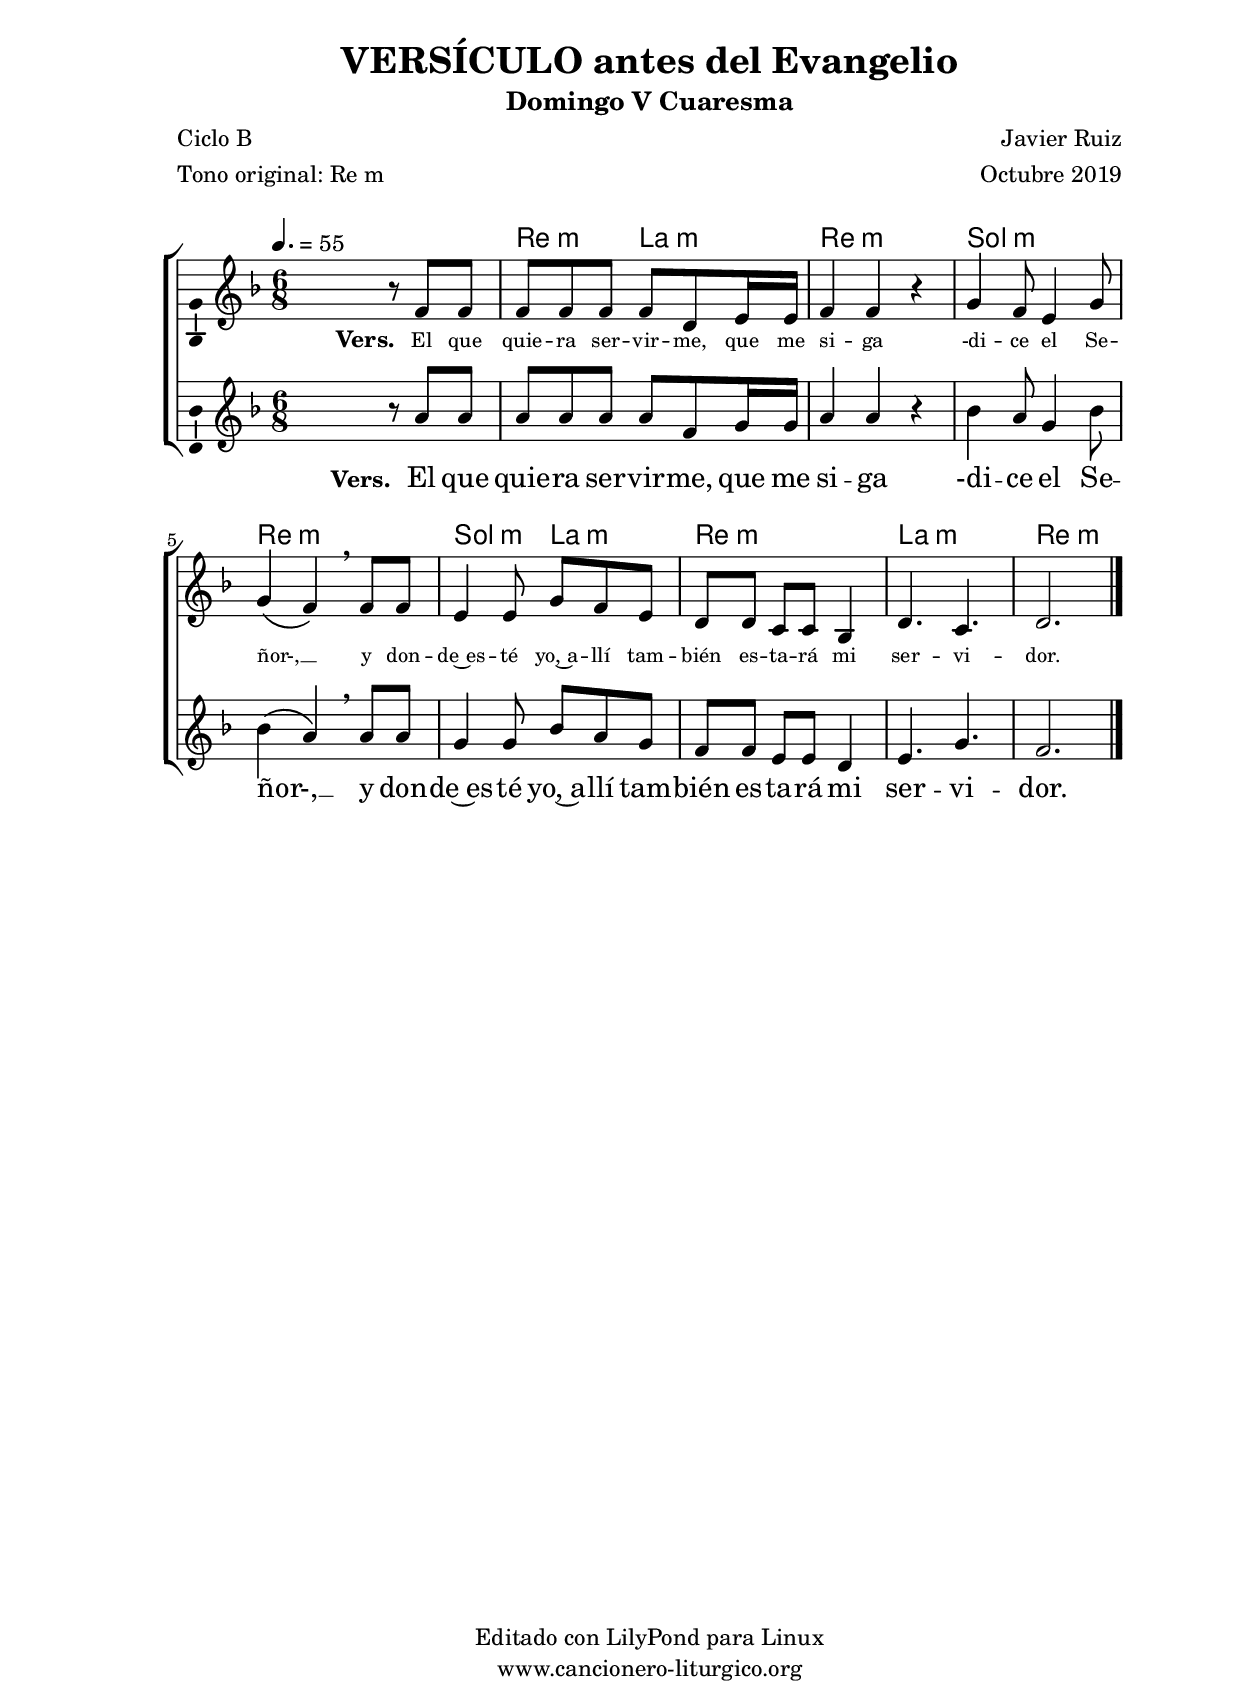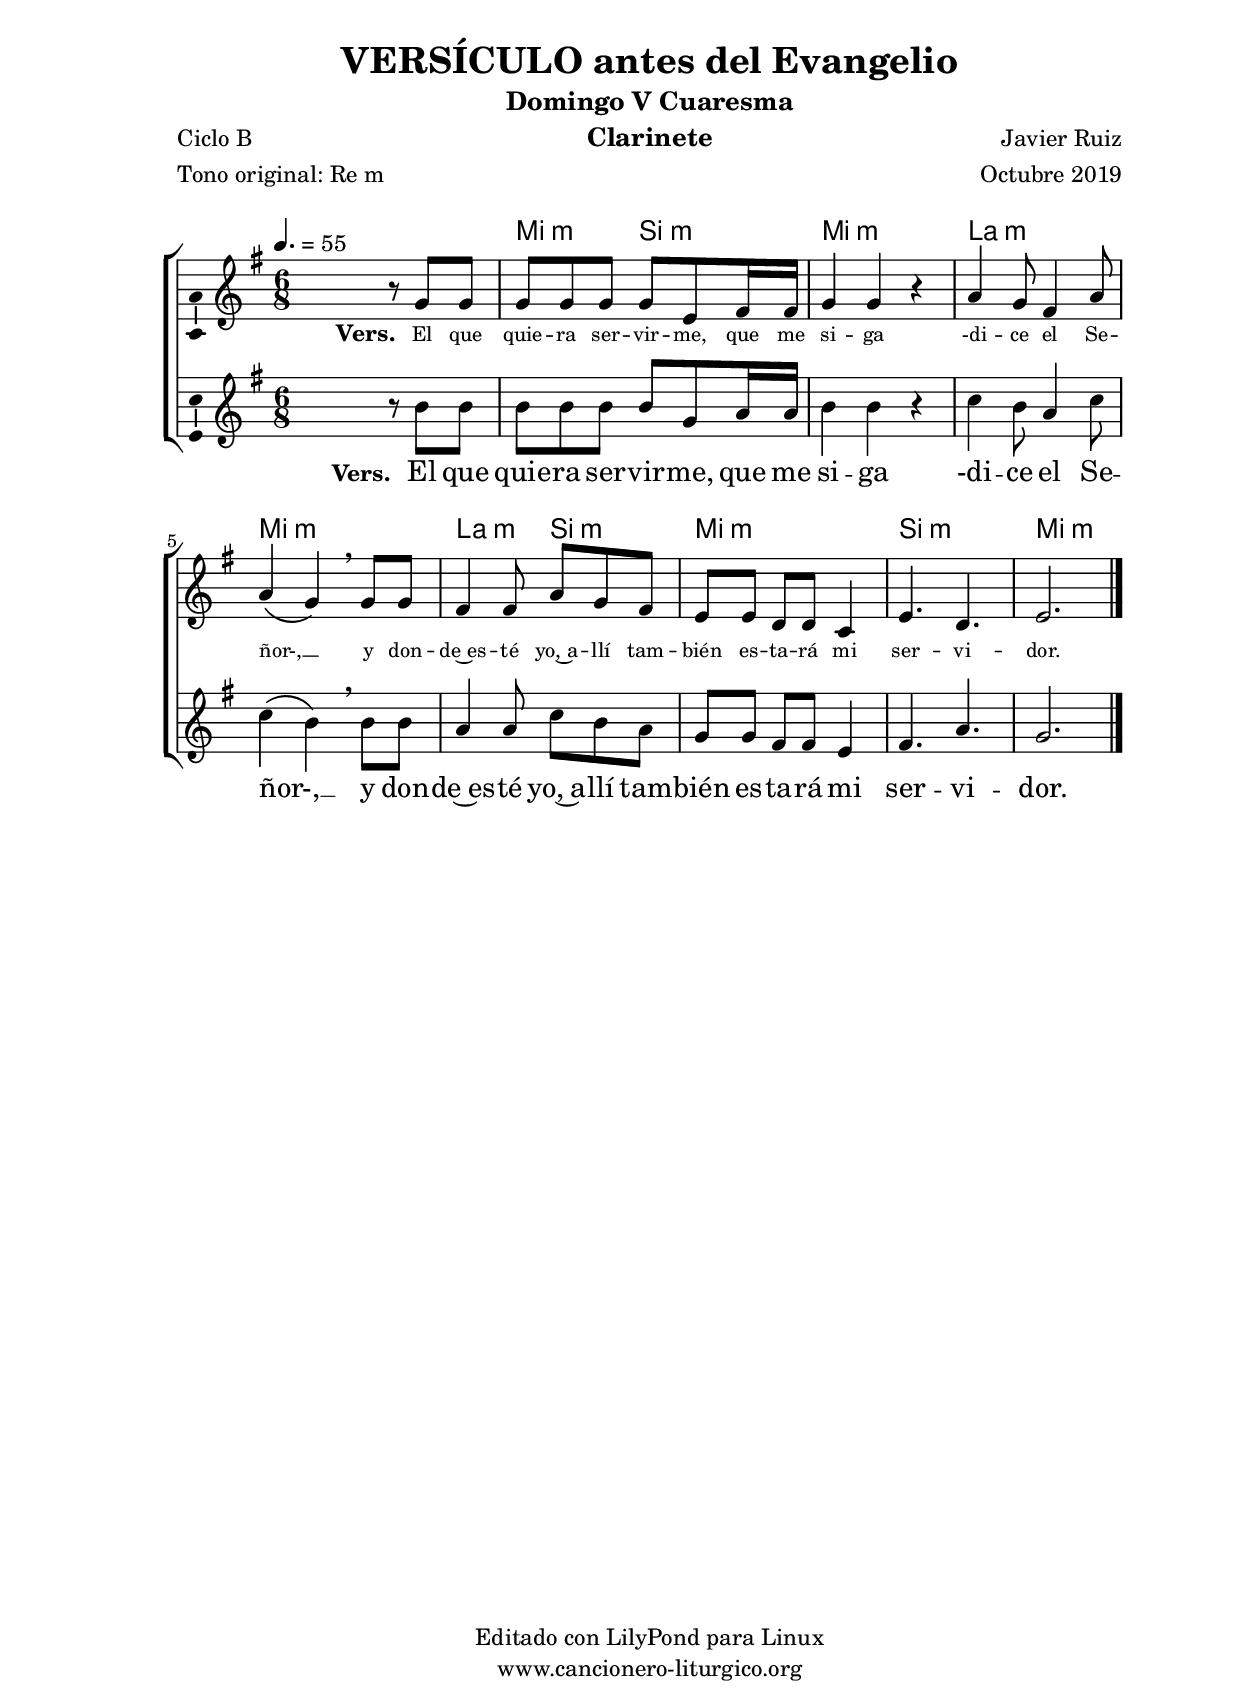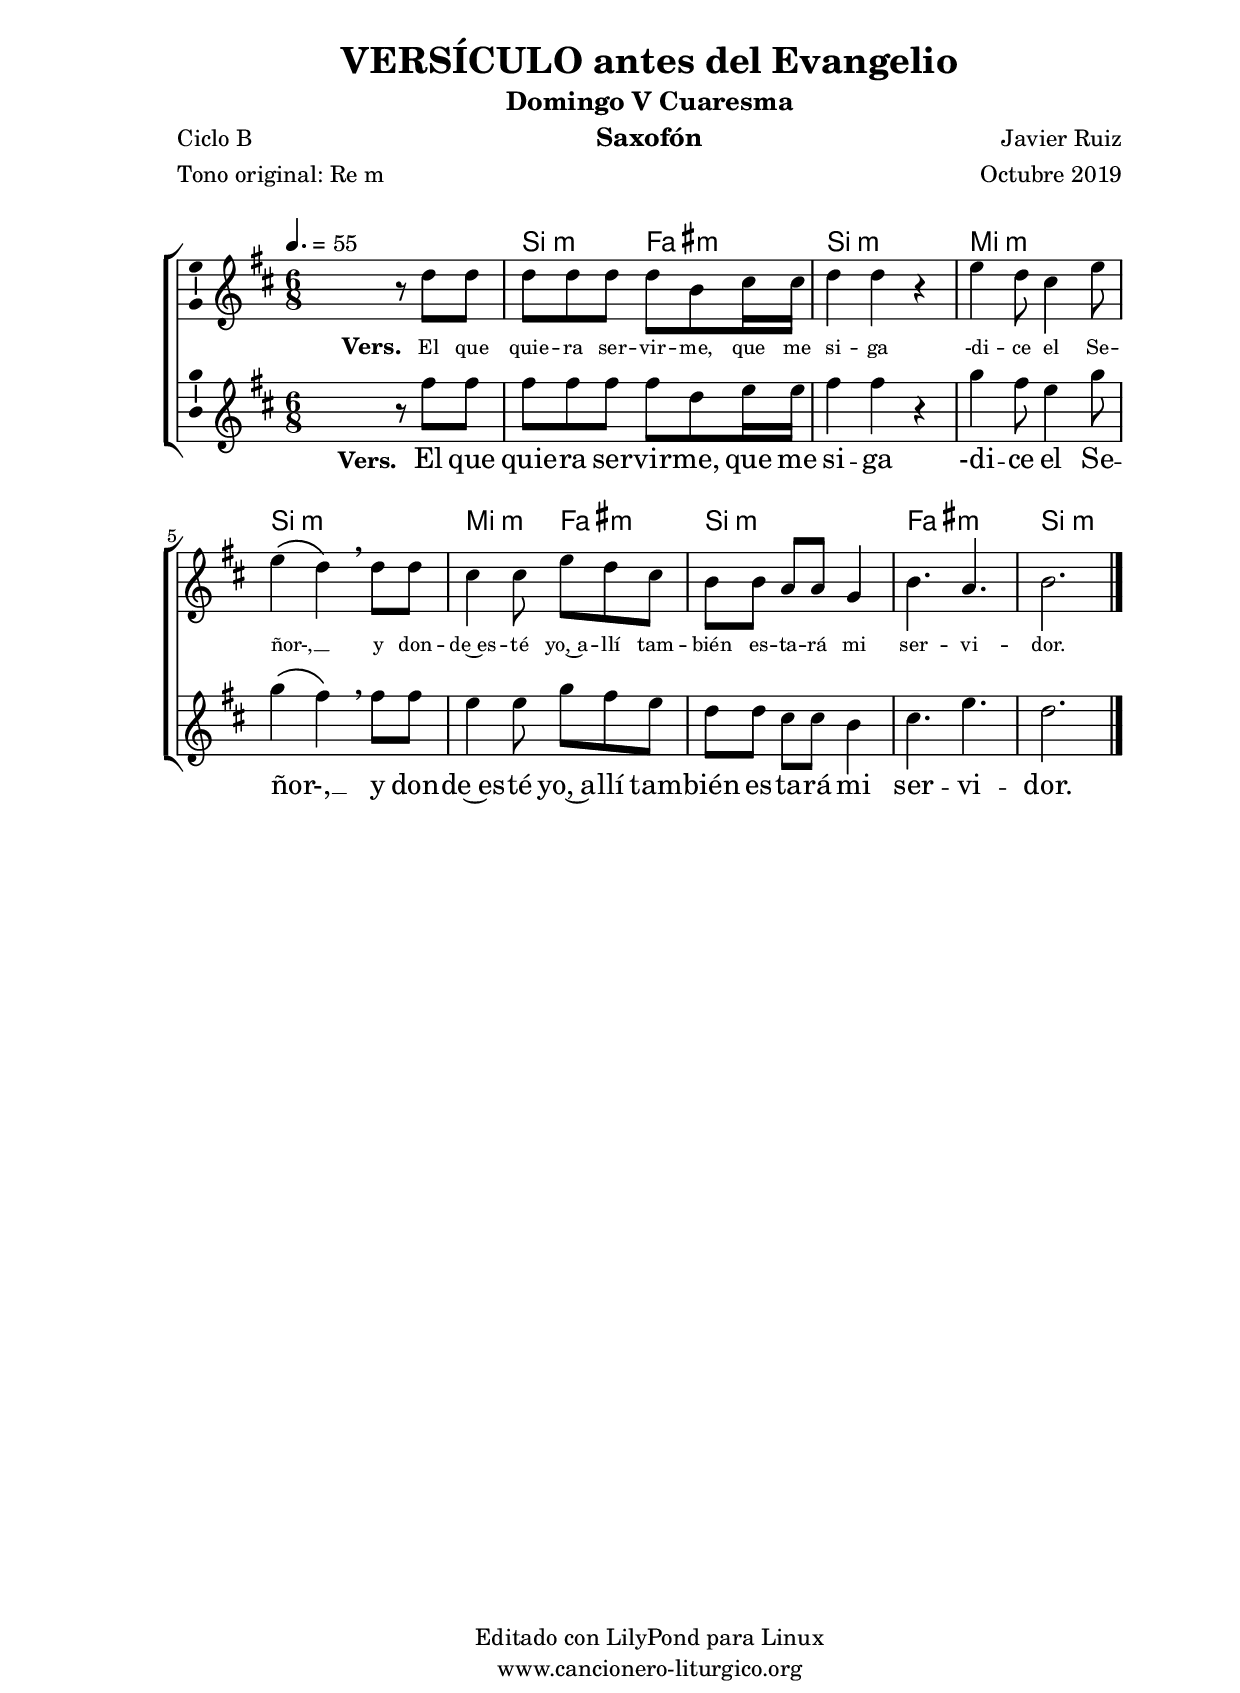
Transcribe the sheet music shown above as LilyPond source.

%
%para convertir .midi en .wav:
%timidity filename.midi -Ow -o finename.wav
%
%
%Para convertir de .wav a .mp3:
%lame -h -m j filename.wav
%
%
%para escuchar el midi:
%timidity nombrefichero.midi
%


%versión de lilypond para la que se ha escrito esta partitura:
\version "2.16.0"

	%Tamaño papel
	#(set-default-paper-size "a4")
	%Tamaño partitura
	#(set-global-staff-size 20)
	%No responde al pulsar sobre una nota
	#(ly:set-option 'point-and-click #f)

%parámetros del encabezamiento:
\header {
	title = "VERSÍCULO antes del Evangelio"
	subtitle = "Domingo V Cuaresma"
	composer = "Javier Ruiz"
	poet = "Ciclo B"
	meter = "Tono original: Re m"
	arranger = "Octubre 2019"
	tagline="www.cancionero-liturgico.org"
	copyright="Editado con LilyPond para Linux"
	tiempo = "Cuaresma"
	usos = "Aclamación"
	letra = "El que quiera servirme, que me siga -dice el Señor-, y donde esté yo, allí también estará mi servidor."
	}

%parámetros asociados al papel:
\paper  {
	oddHeaderMarkup = \markup {\fill-line { \on-the-fly #not-first-page \fromproperty #'header:title \on-the-fly #not-first-page \fromproperty #'header:composer }}
	evenHeaderMarkup = \markup {\fill-line { \fromproperty #'header:composer \fromproperty #'header:title }}
	#(set-paper-size "a4")
	print-page-number = ##f
	first-page-number = 1
	print-first-page-number = ##f
%	head-separation = 3.0 \cm
	top-margin = 1.5 \cm
%	top-margin = 2.0 \cm
%%%	bottom-margin = 0.5\cm
	bottom-margin = 0.2\cm
	left-margin = 3.0 \cm
	line-width = 16.0 \cm 
	indent = 0\mm
	interscoreline = 2.\mm
	between-system-space = 15\mm
%	para que las partituras no llenen la hoja:
	ragged-bottom = ##t
%	idem para la última hoja:
	ragged-last-bottom = ##f
%	para que las partituras llenen el ancho del papel:
	ragged-last = ##f
	after-title-space = 2.5 \cm
%page-count=2
system-count=2

	%Flexible Vertical Spacing
%	markup-markup-spacing =
%	#'((basic-distance . 15) (minimum-distance . 15) (padding . 3))
	markup-system-spacing =
	#'((basic-distance . 15) (minimum-distance . 15) (padding . 3))
	system-system-spacing =
	#'((basic-distance . 15) (minimum-distance . 15) (padding . 3))
	score-system-spacing =
	#'((basic-distance . 15) (minimum-distance . 15) (padding . 5))
%	top-system-spacing = % header
%	#'((basic-distance . 8) (minimum-distance . 0) (padding . 0))
%	top-markup-spacing =
%	#'((basic-distance . 20) (minimum-distance . 20) (padding . 0))
	last-bottom-spacing = % footer
	#'((basic-distance . 5) (minimum-distance . 5) (padding . 0))
%	score-markup-spacing =
%	#'((basic-distance . 16) (minimum-distance . 13) (padding . 0))

	}


%parámetros que afectan a toda la partitura:
global =  {
	%clave de sol (G):
	\clef G
	%armadura:
%	\transpose ees f
	\key d \minor
	\tempo 4.=55
	\set Score.tempoHideNote = ##f
	}


acordes = {
	\italianChords
	\chordmode {
%	\transpose ees f
{

s2.
d4.:m a:m d2.:m g:m d:m g4.:m a:m d2.:m a2.:m d2.:m

	}
	}
}


melodiatrompeta = 
%	\transpose ees f
{

	\relative c''{
	\time 6/8

s4. r4.
r2.
f4 a g8 f
e4. g
f2.
r2.
d4 f e8 d
c4. e
f2.

}
	\bar "|."
	}


melodiatres = 
%	\transpose ees f
{

	\relative c''{
	\time 6/8

s4 s8 r8 f,8 f
f8 f f f d e16 e
f4 f r4
g4 f8 e4 g8
g4 \(f\) \breathe f8 f
e4 e8 g f e
d8 [d] \noBeam c [c] bes4
d4. c
d2.

}

	\bar "|."
	}


melodiabajo = 
%	\transpose ees f
{

	%clave de fa (F):
	\clef F

	\relative c{
	\time 6/8

s4. r4 r8
d4 d8 a'4 a8
d,4 d e8 d
g4 g8 g f e
f4 e d
bes4 bes8 c4 c8
d4 d g8 f
e4 f8 g f e
d2.

}
	\bar "|."
	}


melodia = 
%	\transpose ees f
{

	\relative c'{
	\time 6/8

s4 s8 r8 a'8 a
a8 a a a f g16 g
a4 a r4
bes4 a8 g4 bes8
bes4 \(a\) \breathe a8 a
g4 g8 bes a g
f8 [f] \noBeam e [e] d4
e4. g
f2.

}
	\bar "|."
	}


texto = \lyricmode {
\set stanza =#"Vers. " El que quie -- ra ser -- vir -- me, que me si -- ga -di -- ce el Se -- ñor-, __ _
y don -- de~es -- té yo,~a -- llí tam -- bién es -- ta -- rá mi ser -- vi -- dor.

	}

textotres = \lyricmode {
\override LyricText #'font-size = #-1
\set stanza =#"Vers. " El que quie -- ra ser -- vir -- me, que me si -- ga -di -- ce el Se -- ñor-, __ _
y don -- de~es -- té yo,~a -- llí tam -- bién es -- ta -- rá mi ser -- vi -- dor.

	}


acordesStaff = \context ChordNames = acordesStaff <<
	\set Staff.midiInstrument = #"choir aahs"
	\set Staff.midiMinimumVolume = #0.3
	\set Staff.midiMaximumVolume = #0.5
	\set chordChanges = ##f
	\acordes
	>>

voztrompetaStaff = \context Voice = voztrompetaStaff
<<
	\override Staff.StaffSymbol #'staff-space = #(magstep -0.35)
	\set Staff.midiInstrument = #"trumpet"
	\set Staff.midiMinimumVolume = #0.4
	\set Staff.midiMaximumVolume = #0.6
	\global
	\melodiatrompeta
	>>

voztresStaff = \context Voice = voztresStaff
\with {\consists "Ambitus_engraver"}
<<
%	\override Staff.StaffSymbol #'staff-space = #(magstep -0.35)
	\set Staff.midiInstrument = #"violin"
	\set Staff.midiMinimumVolume = #0.6
	\set Staff.midiMaximumVolume = #0.8
	\global
	\relative c' \melodiatres
	>>

vozStaff = \context Voice = vozStaff
\with {\consists "Ambitus_engraver"}
<<
%	\set Staff.instrumentName = ""
%	\set Staff.shortInstrumentName = ""
%	\set Staff.midiInstrument = #"clarinet"
%	\set Staff.midiInstrument = #"cello"
	\set Staff.midiInstrument = #"flute"
%	\set Staff.midiInstrument = #"electric guitar (jazz)"
%	\set Staff.midiInstrument = #"english horn"
%	\set Staff.midiInstrument = #"violin"
%	\set Staff.midiInstrument = #"glockenspiel"
	\set Staff.midiMinimumVolume = #0.8
	\set Staff.midiMaximumVolume = #1.0
	\global
	\melodia
	>>

vozbajoStaff = \context Voice = vozbajoStaff
<<
	\override Staff.StaffSymbol #'staff-space = #(magstep -0.35)
	\set Staff.midiInstrument = #"english horn"
	\set Staff.midiMinimumVolume = #0.6
	\set Staff.midiMaximumVolume = #0.8
	\global
	\melodiabajo
	>>

textoStaff = \context Lyrics = textoStaff <<
	\lyricsto vozStaff \texto
	>>

textotresStaff = \context Lyrics = textotresStaff <<
	\lyricsto voztresStaff \textotres
	>>


\book {
	\score {
		<<
		\context ChoirStaff {
%			\override StaffGroup.SystemStartBracket #'collapse-height = #1
%			\override Score.SystemStartBar #'collapse-height = #1
			<<
			\acordesStaff
%			\voztrompetaStaff
			\voztresStaff
			\textotresStaff
			\vozStaff
			\textoStaff
%			\vozbajoStaff
			>>
			}
		>>
		\layout {
	    		\context {
				\Lyrics
				\override LyricText #'font-size = #2
				}
	   		 \context {
				\Score
				\override StaffSymbol #'staff-space = #(magstep +3)
				}
			}
		}
	\score {
		\unfoldRepeats
		<<
		\context ChoirStaff {
			<<
			\acordesStaff
			\voztrompetaStaff
			\voztresStaff
			\vozStaff
			\vozbajoStaff
			>>
			}
		>>
		\midi {
	  		\context {
	  			\Score
				tempoWholesPerMinute = #(ly:make-moment 70 4)
				}
			}
		}
	}

%Partitura para clarinete
#(define output-suffix "C")
\book {
	\header{
		instrument = "Clarinete"
		}
	\score {
		<<
		\context ChoirStaff {
%			\override StaffGroup.SystemStartBracket #'collapse-height = #1
%			\override Score.SystemStartBar #'collapse-height = #1
\transpose c d
			<<
			\acordesStaff
%			\voztrompetaStaff
			\voztresStaff
			\textotresStaff
			\vozStaff
			\textoStaff
%			\vozbajoStaff
			>>
			}
		>>
		\layout {
	    		\context {
				\Lyrics
				\override LyricText #'font-size = #2
				}
	   		 \context {
				\Score
				\override StaffSymbol #'staff-space = #(magstep +3)
				}
			}
		}
	}

%Partitura para saxofón
#(define output-suffix "S")
\book {
	\header{
		instrument = "Saxofón"
		}
	\score {
		<<
		\context ChoirStaff {
%			\override StaffGroup.SystemStartBracket #'collapse-height = #1
%			\override Score.SystemStartBar #'collapse-height = #1
\transpose c a
			<<
			\acordesStaff
%			\voztrompetaStaff
			\voztresStaff
			\textotresStaff
			\vozStaff
			\textoStaff
%			\vozbajoStaff
			>>
			}
		>>
		\layout {
	    		\context {
				\Lyrics
				\override LyricText #'font-size = #2
				}
	   		 \context {
				\Score
				\override StaffSymbol #'staff-space = #(magstep +3)
				}
			}
		}
	}


